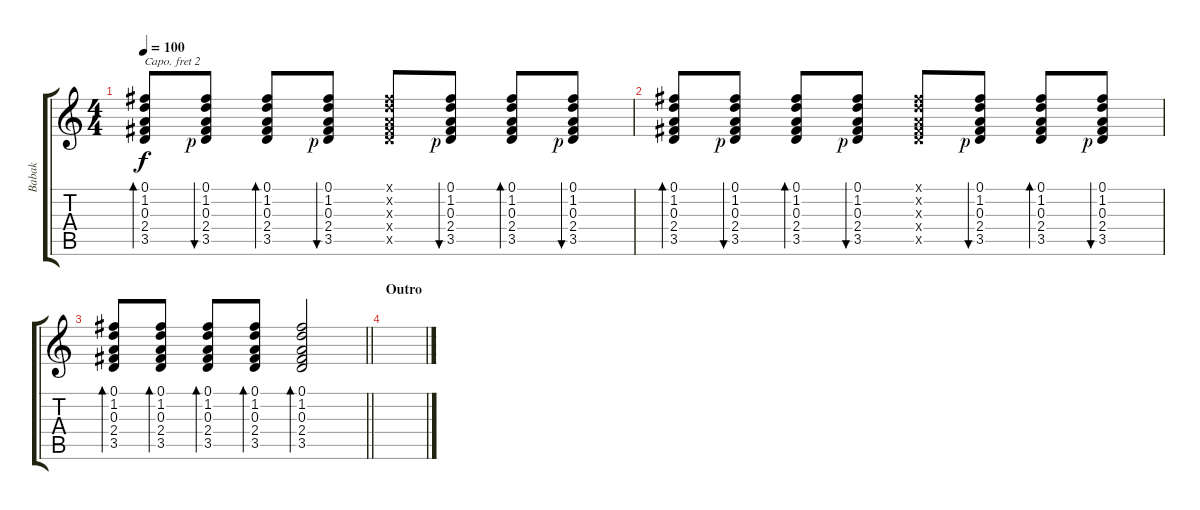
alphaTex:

\track ("Babak" "Babak") {instrument acousticguitarnylon}
\staff {score tabs}
\capo 2
\tuning (E4 B3 G3 D3 A2 E2) {hide}
\ts (4 4)
\tempo 100
\clef g2
\ks c
(0.1 1.2 0.3 2.4 3.5).8{bd 30 dy f} (0.1 1.2 0.3 2.4 3.5{rf 1}).8{bu 30} (0.1 1.2 0.3 2.4 3.5).8{bd 30} (0.1 1.2 0.3 2.4 3.5{rf 1}).8{bu 30} (0.1{x} 1.2{x} 0.3{x} 2.4{x} 3.5{x}).8 (0.1 1.2 0.3 2.4 3.5{rf 1}).8{bu 30} (0.1 1.2 0.3 2.4 3.5).8{bd 30} (0.1 1.2 0.3 2.4 3.5{rf 1}).8{bu 30} |
(0.1 1.2 0.3 2.4 3.5).8{bd 30} (0.1 1.2 0.3 2.4 3.5{rf 1}).8{bu 30} (0.1 1.2 0.3 2.4 3.5).8{bd 30} (0.1 1.2 0.3 2.4 3.5{rf 1}).8{bu 30} (0.1{x} 1.2{x} 0.3{x} 2.4{x} 3.5{x}).8 (0.1 1.2 0.3 2.4 3.5{rf 1}).8{bu 30} (0.1 1.2 0.3 2.4 3.5).8{bd 30} (0.1 1.2 0.3 2.4 3.5{rf 1}).8{bu 30} |
\barLineRight lightlight
(0.1 1.2 0.3 2.4 3.5).8{bd 30} (0.1 1.2 0.3 2.4 3.5).8{bd 30} (0.1 1.2 0.3 2.4 3.5).8{bd 30} (0.1 1.2 0.3 2.4 3.5).8{bd 30} (0.1 1.2 0.3 2.4 3.5).2{bd 30} |
\section ("" "Outro")
